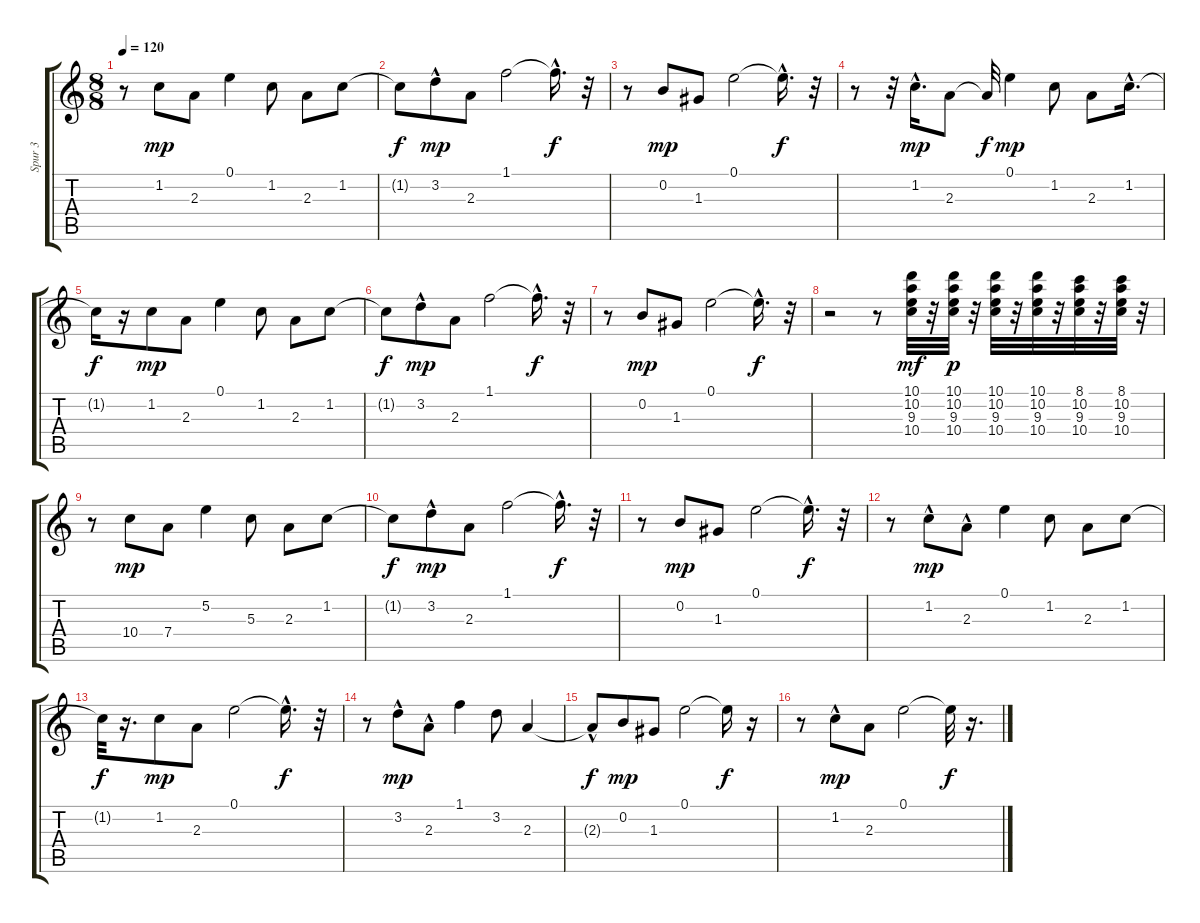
\track ("Spur 3" "Spur 3") {instrument acousticguitarnylon}
\staff {score tabs}
\tuning (E4 B3 G3 D3 A2 E2) {hide}
\ts (8 8)
\tempo 120
\clef g2
\ks c
r.8{dy mp} 1.2.8 2.3.8 0.1.4 1.2.8 2.3.8 1.2.8 |
1.2{t}.8{dy f} 3.2{hac}.8{dy mp} 2.3.8 1.1.2 1.1{hac t}.16{d dy f} r.32 |
r.8 0.2.8{dy mp} 1.3.8 0.1.2 0.1{hac t}.16{d dy f} r.32 |
r.8 r.32 1.2{hac}.16{d dy mp} 2.3.8 2.3{t}.32{dy f} 0.1.4{dy mp} 1.2.8 2.3.8 1.2{hac}.16{d} |
1.2{t}.16{dy f} r.16 1.2.8{dy mp} 2.3.8 0.1.4 1.2.8 2.3.8 1.2.8 |
1.2{t}.8{dy f} 3.2{hac}.8{dy mp} 2.3.8 1.1.2 1.1{hac t}.16{d dy f} r.32 |
r.8 0.2.8{dy mp} 1.3.8 0.1.2 0.1{hac t}.16{d dy f} r.32 |
r.2 r.8 (10.1 10.2 9.3 10.4).32{dy mf} r.32 (10.1 10.2 9.3 10.4).32{dy p} r.32 (10.1 10.2 9.3 10.4).32 r.32 (10.1 10.2 9.3 10.4).32 r.32 (8.1 10.2 9.3 10.4).32 r.32 (8.1 10.2 9.3 10.4).32 r.32 |
r.8 10.4.8{dy mp} 7.4.8 5.2.4 5.3.8 2.3.8 1.2.8 |
1.2{t}.8{dy f} 3.2{hac}.8{dy mp} 2.3.8 1.1.2 1.1{hac t}.16{d dy f} r.32 |
r.8 0.2.8{dy mp} 1.3.8 0.1.2 0.1{hac t}.16{d dy f} r.32 |
r.8 1.2{hac}.8{dy mp} 2.3{hac}.8 0.1.4 1.2.8 2.3.8 1.2.8 |
1.2{t}.32{dy f} r.16{d} 1.2.8{dy mp} 2.3.8 0.1.2 0.1{hac t}.16{d dy f} r.32 |
r.8 3.2{hac}.8{dy mp} 2.3{hac}.8 1.1.4 3.2.8 2.3.4 |
2.3{hac t}.8{dy f} 0.2.8{dy mp} 1.3.8 0.1.2 0.1{t}.16{dy f} r.16 |
r.8 1.2{hac}.8{dy mp} 2.3.8 0.1.2 0.1{t}.32{dy f} r.16{d}
